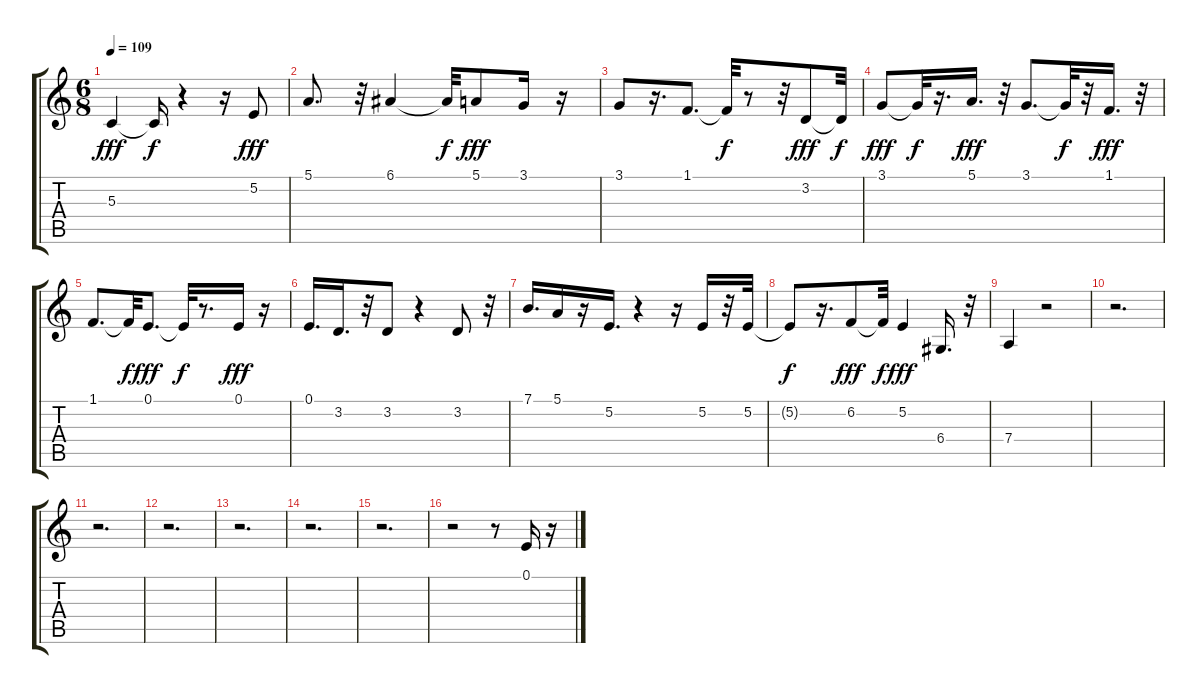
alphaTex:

\track "" {instrument flute}
\staff {score tabs}
\tuning (E4 B3 G3 D3 A2 E2) {hide}
\ts (6 8)
\tempo 109
\clef g2
\ks c
5.3.4{dy fff} 5.3{t}.16{dy f} r.4 r.16 5.2.8{dy fff} |
5.1.8{d} r.32 6.1.4 6.1{t}.32{dy f} 5.1.8{dy fff} 3.1.16 r.16 |
3.1.8 r.16{d} 1.1.8{d} 1.1{t}.32{dy f} r.8 r.32 3.2.8{dy fff} 3.2{t}.32{dy f} |
3.1.8{dy fff} 3.1{t}.32{dy f} r.16{d} 5.1.16{d dy fff} r.32 3.1.8{d} 3.1{t}.32{dy f} r.32 1.1.16{d dy fff} r.32 |
1.1.8{d} 1.1{t}.32{dy f} 0.1.8{d dy fff} 0.1{t}.32{dy f} r.8{d} 0.1.16{dy fff} r.16 |
0.1.16{d} 3.2.16{d} r.32 3.2.8 r.4 3.2.8 r.32 |
7.1.16{d} 5.1.16 r.16 5.2.16{d} r.4 r.16 5.2.16 r.32 5.2.32 |
5.2{t}.8{dy f} r.16{d} 6.2.8{dy fff} 6.2{t}.32{dy f} 5.2.4{dy fff} 6.4.16{d} r.32 |
7.4.4 r.2 |
r.2{d} |
r.2{d} |
r.2{d} |
r.2{d} |
r.2{d} |
r.2{d} |
r.2 r.8 0.1.16 r.16
